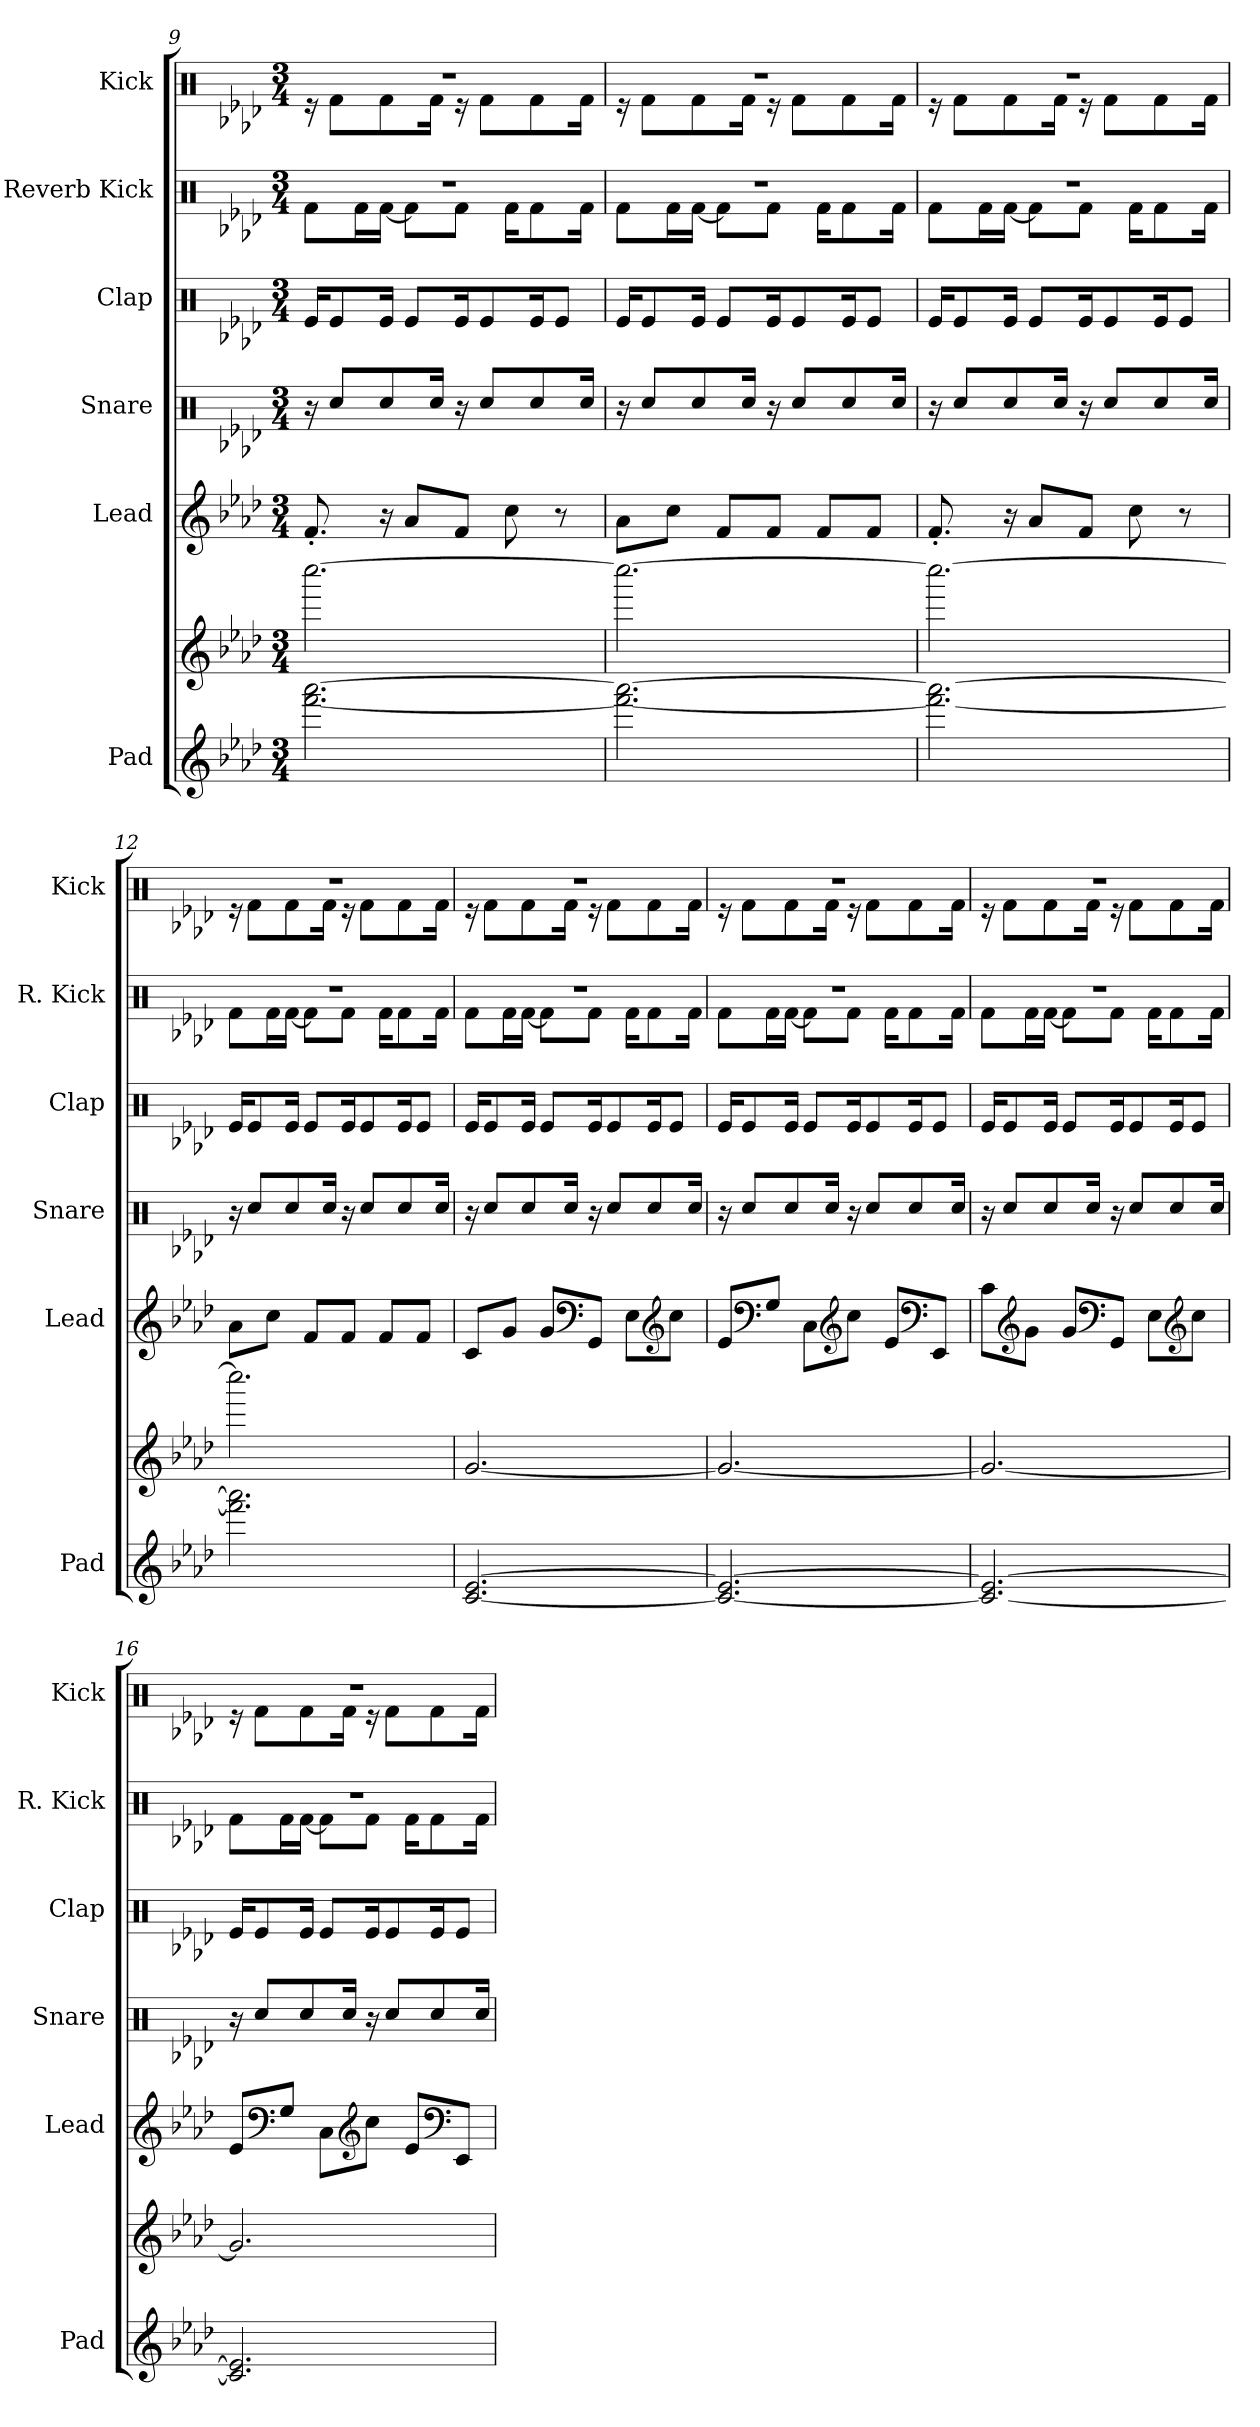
**kern	**kern	**kern	**kern	**kern	**kern	**kern
*part6	*part6	*part5	*part4	*part3	*part2	*part1
*staff7	*staff6	*staff5	*staff4	*staff3	*staff2	*staff1
*I"Pad	*	*I"Lead	*I"Snare	*I"Clap	*I"Reverb Kick	*I"Kick
*I'Pad	*	*I'Lead	*I'Snare	*I'Clap	*I'R. Kick	*I'Kick
*clefG2	*clefG2	*clefG2	*clefX	*clefX	*clefX	*clefX
*k[b-e-a-d-]	*k[b-e-a-d-]	*k[b-e-a-d-]	*k[b-e-a-d-]	*k[b-e-a-d-]	*k[b-e-a-d-]	*k[b-e-a-d-]
*M3/4	*M3/4	*M3/4	*M3/4	*M3/4	*M3/4	*M3/4
=9	=9	=9	=9	=9	=9	=9
*	*	*	*	*	*^	*^
[2.fff\ [2.aaa-\	[2.cccc\	8.f'/	16r	16Re/KL	2.r	8Rf\L	2.r	16r
.	.	.	8Rcc/L	8Re/	.	.	.	8Rf\L
.	.	.	.	.	.	16Rf\L	.	.
.	.	16r	8Rcc/	16Re/Jk	.	[16Rf\JJ	.	8Rf\
.	.	8a-/L	.	8Re/L	.	8Rf\L]	.	.
.	.	.	16Rcc/Jk	.	.	.	.	16Rf\Jk
.	.	8f/J	16r	16Re/K	.	8Rf\J	.	16r
.	.	.	8Rcc/L	8Re/	.	.	.	8Rf\L
.	.	8cc\	.	.	.	16Rf\KL	.	.
.	.	.	8Rcc/	16Re/K	.	8Rf\	.	8Rf\
.	.	8r	.	8Re/J	.	.	.	.
.	.	.	16Rcc/Jk	.	.	16Rf\Jk	.	16Rf\Jk
!!LO:PB:g=z	!!
=10	=10	=10	=10	=10	=10	=10	=10	=10
2.fff\_ 2.aaa-\_	2.cccc\_	8a-\L	16r	16Re/KL	2.r	8Rf\L	2.r	16r
.	.	.	8Rcc/L	8Re/	.	.	.	8Rf\L
.	.	8cc\J	.	.	.	16Rf\L	.	.
.	.	.	8Rcc/	16Re/Jk	.	[16Rf\JJ	.	8Rf\
.	.	8f/L	.	8Re/L	.	8Rf\L]	.	.
.	.	.	16Rcc/Jk	.	.	.	.	16Rf\Jk
.	.	8f/J	16r	16Re/K	.	8Rf\J	.	16r
.	.	.	8Rcc/L	8Re/	.	.	.	8Rf\L
.	.	8f/L	.	.	.	16Rf\KL	.	.
.	.	.	8Rcc/	16Re/K	.	8Rf\	.	8Rf\
.	.	8f/J	.	8Re/J	.	.	.	.
.	.	.	16Rcc/Jk	.	.	16Rf\Jk	.	16Rf\Jk
=11	=11	=11	=11	=11	=11	=11	=11	=11
2.fff\_ 2.aaa-\_	2.cccc\_	8.f'/	16r	16Re/KL	2.r	8Rf\L	2.r	16r
.	.	.	8Rcc/L	8Re/	.	.	.	8Rf\L
.	.	.	.	.	.	16Rf\L	.	.
.	.	16r	8Rcc/	16Re/Jk	.	[16Rf\JJ	.	8Rf\
.	.	8a-/L	.	8Re/L	.	8Rf\L]	.	.
.	.	.	16Rcc/Jk	.	.	.	.	16Rf\Jk
.	.	8f/J	16r	16Re/K	.	8Rf\J	.	16r
.	.	.	8Rcc/L	8Re/	.	.	.	8Rf\L
.	.	8cc\	.	.	.	16Rf\KL	.	.
.	.	.	8Rcc/	16Re/K	.	8Rf\	.	8Rf\
.	.	8r	.	8Re/J	.	.	.	.
.	.	.	16Rcc/Jk	.	.	16Rf\Jk	.	16Rf\Jk
=12	=12	=12	=12	=12	=12	=12	=12	=12
2.fff\] 2.aaa-\]	2.cccc\]	8a-\L	16r	16Re/KL	2.r	8Rf\L	2.r	16r
.	.	.	8Rcc/L	8Re/	.	.	.	8Rf\L
.	.	8cc\J	.	.	.	16Rf\L	.	.
.	.	.	8Rcc/	16Re/Jk	.	[16Rf\JJ	.	8Rf\
.	.	8f/L	.	8Re/L	.	8Rf\L]	.	.
.	.	.	16Rcc/Jk	.	.	.	.	16Rf\Jk
.	.	8f/J	16r	16Re/K	.	8Rf\J	.	16r
.	.	.	8Rcc/L	8Re/	.	.	.	8Rf\L
.	.	8f/L	.	.	.	16Rf\KL	.	.
.	.	.	8Rcc/	16Re/K	.	8Rf\	.	8Rf\
.	.	8f/J	.	8Re/J	.	.	.	.
.	.	.	16Rcc/Jk	.	.	16Rf\Jk	.	16Rf\Jk
!!LO:LB:g=z	!!
=13	=13	=13	=13	=13	=13	=13	=13	=13
[2.c/ [2.e-/	[2.g/	8c/L	16r	16Re/KL	2.r	8Rf\L	2.r	16r
.	.	.	8Rcc/L	8Re/	.	.	.	8Rf\L
.	.	8g/J	.	.	.	16Rf\L	.	.
.	.	.	8Rcc/	16Re/Jk	.	[16Rf\JJ	.	8Rf\
.	.	8g/L	.	8Re/L	.	8Rf\L]	.	.
.	.	.	16Rcc/Jk	.	.	.	.	16Rf\Jk
*	*	*clefF4	*	*	*	*	*	*
.	.	8GG/J	16r	16Re/K	.	8Rf\J	.	16r
.	.	.	8Rcc/L	8Re/	.	.	.	8Rf\L
.	.	8E-\L	.	.	.	16Rf\KL	.	.
.	.	.	8Rcc/	16Re/K	.	8Rf\	.	8Rf\
*	*	*clefG2	*	*	*	*	*	*
.	.	8cc\J	.	8Re/J	.	.	.	.
.	.	.	16Rcc/Jk	.	.	16Rf\Jk	.	16Rf\Jk
=14	=14	=14	=14	=14	=14	=14	=14	=14
2.c/_ 2.e-/_	2.g/_	8e-/L	16r	16Re/KL	2.r	8Rf\L	2.r	16r
.	.	.	8Rcc/L	8Re/	.	.	.	8Rf\L
*	*	*clefF4	*	*	*	*	*	*
.	.	8G/J	.	.	.	16Rf\L	.	.
.	.	.	8Rcc/	16Re/Jk	.	[16Rf\JJ	.	8Rf\
.	.	8C\L	.	8Re/L	.	8Rf\L]	.	.
.	.	.	16Rcc/Jk	.	.	.	.	16Rf\Jk
*	*	*clefG2	*	*	*	*	*	*
.	.	8cc\J	16r	16Re/K	.	8Rf\J	.	16r
.	.	.	8Rcc/L	8Re/	.	.	.	8Rf\L
.	.	8e-/L	.	.	.	16Rf\KL	.	.
.	.	.	8Rcc/	16Re/K	.	8Rf\	.	8Rf\
*	*	*clefF4	*	*	*	*	*	*
.	.	8EE-/J	.	8Re/J	.	.	.	.
.	.	.	16Rcc/Jk	.	.	16Rf\Jk	.	16Rf\Jk
!!LO:PB:g=z	!!
=15	=15	=15	=15	=15	=15	=15	=15	=15
2.c/_ 2.e-/_	2.g/_	8c\L	16r	16Re/KL	2.r	8Rf\L	2.r	16r
.	.	.	8Rcc/L	8Re/	.	.	.	8Rf\L
*	*	*clefG2	*	*	*	*	*	*
.	.	8g\J	.	.	.	16Rf\L	.	.
.	.	.	8Rcc/	16Re/Jk	.	[16Rf\JJ	.	8Rf\
.	.	8g/L	.	8Re/L	.	8Rf\L]	.	.
.	.	.	16Rcc/Jk	.	.	.	.	16Rf\Jk
*	*	*clefF4	*	*	*	*	*	*
.	.	8GG/J	16r	16Re/K	.	8Rf\J	.	16r
.	.	.	8Rcc/L	8Re/	.	.	.	8Rf\L
.	.	8E-\L	.	.	.	16Rf\KL	.	.
.	.	.	8Rcc/	16Re/K	.	8Rf\	.	8Rf\
*	*	*clefG2	*	*	*	*	*	*
.	.	8cc\J	.	8Re/J	.	.	.	.
.	.	.	16Rcc/Jk	.	.	16Rf\Jk	.	16Rf\Jk
=16	=16	=16	=16	=16	=16	=16	=16	=16
2.c/] 2.e-/]	2.g/]	8e-/L	16r	16Re/KL	2.r	8Rf\L	2.r	16r
.	.	.	8Rcc/L	8Re/	.	.	.	8Rf\L
*	*	*clefF4	*	*	*	*	*	*
.	.	8G/J	.	.	.	16Rf\L	.	.
.	.	.	8Rcc/	16Re/Jk	.	[16Rf\JJ	.	8Rf\
.	.	8C\L	.	8Re/L	.	8Rf\L]	.	.
.	.	.	16Rcc/Jk	.	.	.	.	16Rf\Jk
*	*	*clefG2	*	*	*	*	*	*
.	.	8cc\J	16r	16Re/K	.	8Rf\J	.	16r
.	.	.	8Rcc/L	8Re/	.	.	.	8Rf\L
.	.	8e-/L	.	.	.	16Rf\KL	.	.
.	.	.	8Rcc/	16Re/K	.	8Rf\	.	8Rf\
*	*	*clefF4	*	*	*	*	*	*
.	.	8EE-/J	.	8Re/J	.	.	.	.
.	.	.	16Rcc/Jk	.	.	16Rf\Jk	.	16Rf\Jk
*	*	*	*	*	*v	*v	*	*
*	*	*	*	*	*	*v	*v
=	=	=	=	=	=	=
*-	*-	*-	*-	*-	*-	*-
